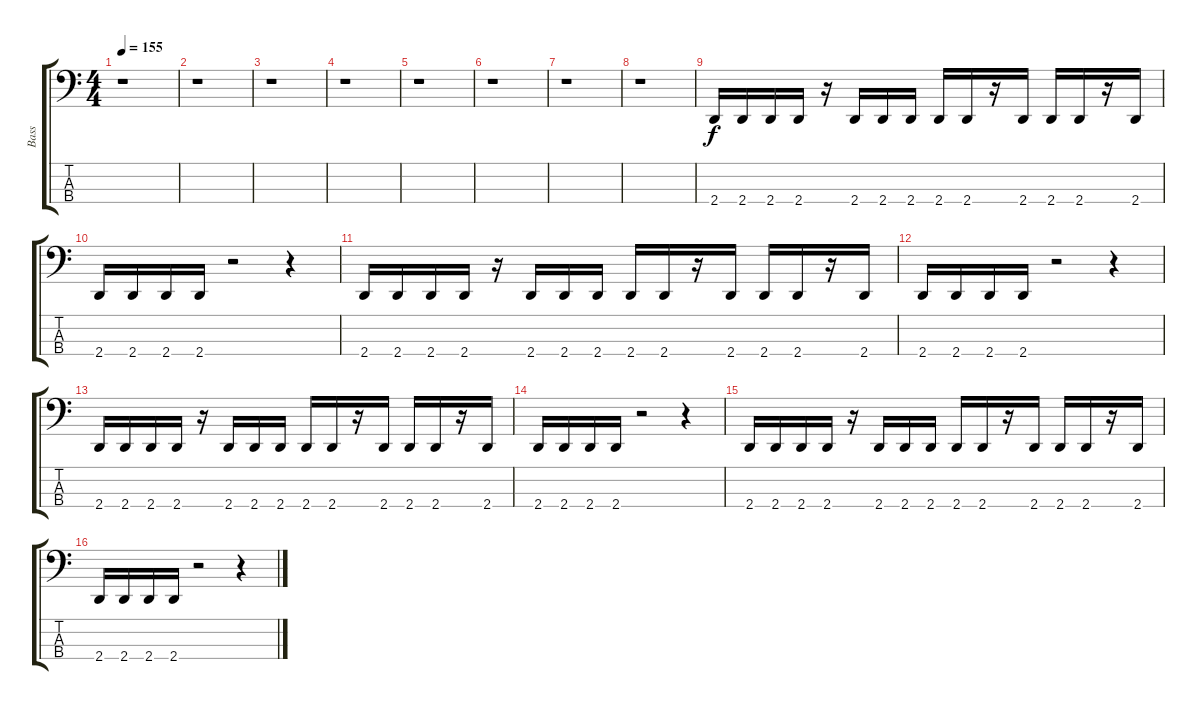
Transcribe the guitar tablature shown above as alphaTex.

\track ("Bass" "Bass") {instrument electricbasspick}
\staff {score tabs}
\tuning (F2 C2 G1 C1) {hide}
\ts (4 4)
\tempo 155
\clef f4
\ks c
r.1{dy f instrument electricbasspick} |
r.1 |
r.1 |
r.1 |
r.1 |
r.1 |
r.1 |
r.1 |
2.4.16 2.4.16 2.4.16 2.4.16 r.16 2.4.16 2.4.16 2.4.16 2.4.16 2.4.16 r.16 2.4.16 2.4.16 2.4.16 r.16 2.4.16 |
2.4.16 2.4.16 2.4.16 2.4.16 r.2 r.4 |
2.4.16 2.4.16 2.4.16 2.4.16 r.16 2.4.16 2.4.16 2.4.16 2.4.16 2.4.16 r.16 2.4.16 2.4.16 2.4.16 r.16 2.4.16 |
2.4.16 2.4.16 2.4.16 2.4.16 r.2 r.4 |
2.4.16 2.4.16 2.4.16 2.4.16 r.16 2.4.16 2.4.16 2.4.16 2.4.16 2.4.16 r.16 2.4.16 2.4.16 2.4.16 r.16 2.4.16 |
2.4.16 2.4.16 2.4.16 2.4.16 r.2 r.4 |
2.4.16 2.4.16 2.4.16 2.4.16 r.16 2.4.16 2.4.16 2.4.16 2.4.16 2.4.16 r.16 2.4.16 2.4.16 2.4.16 r.16 2.4.16 |
2.4.16 2.4.16 2.4.16 2.4.16 r.2 r.4
